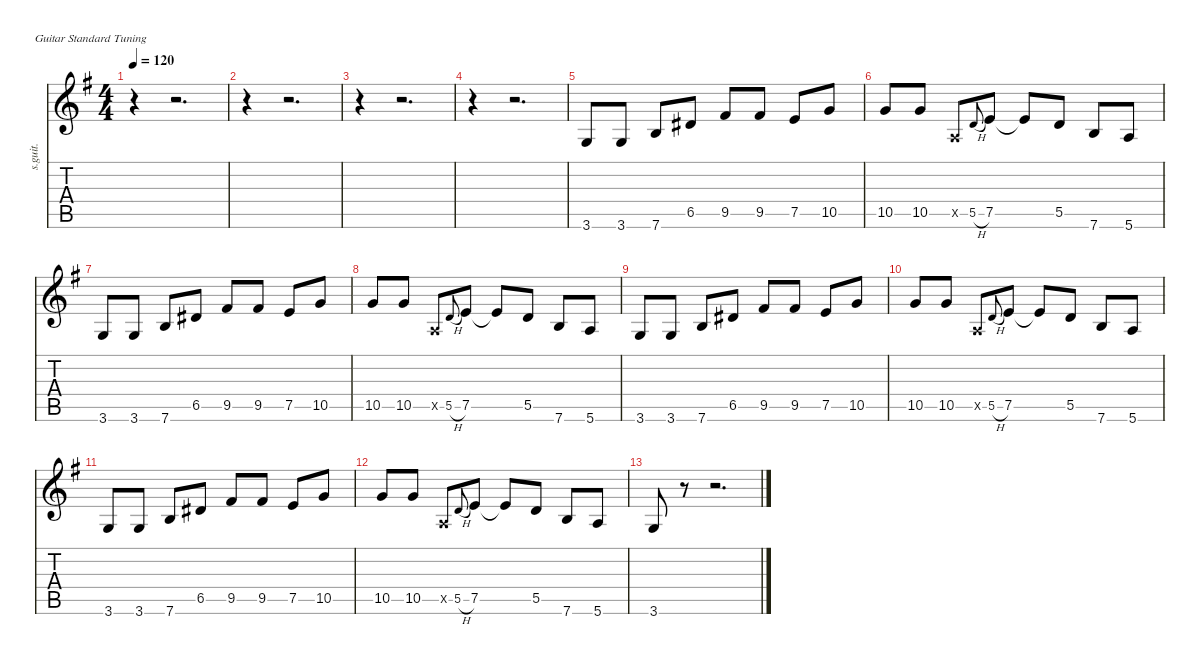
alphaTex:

\defaultSystemsLayout 4
\hideDynamics
\bracketExtendMode nobrackets
\otherSystemsTrackNameOrientation horizontal
\track ("Track 2" "s.guit.") {mute instrument acousticguitarsteel}
\staff {score tabs}
\tuning (E4 B3 G3 D3 A2 E2)
\ts (4 4)
\tempo 120
\clef g2
\ks g
r.4{dy mf beam Down} r.2{d beam Down} |
r.4{beam Down} r.2{d beam Down} |
r.4{beam Down} r.2{d beam Down} |
r.4{beam Down} r.2{d beam Down} |
3.6{acc forcenatural}.8{beam Up} 3.6{acc forcenatural}.8{beam Up} 7.6{acc forcenatural}.8{beam Up} 6.5{acc #}.8{beam Up} 9.5{acc #}.8{beam Up} 9.5{acc #}.8{beam Up} 7.5{acc forcenatural}.8{beam Up} 10.5{acc forcenatural}.8{beam Up} |
10.5{acc forcenatural}.8{beam Up} 10.5{acc forcenatural}.8{beam Up} 0.5{x acc forcenatural}.8{beam Up} 5.5{h acc forcenatural}.8{gr onbeat beam Up} 7.5{acc forcenatural}.8{beam Up} 7.5{t acc forcenatural}.8{beam Up} 5.5{acc forcenatural}.8{beam Up} 7.6{acc forcenatural}.8{beam Up} 5.6{acc forcenatural}.8{beam Up} |
3.6{acc forcenatural}.8{beam Up} 3.6{acc forcenatural}.8{beam Up} 7.6{acc forcenatural}.8{beam Up} 6.5{acc #}.8{beam Up} 9.5{acc #}.8{beam Up} 9.5{acc #}.8{beam Up} 7.5{acc forcenatural}.8{beam Up} 10.5{acc forcenatural}.8{beam Up} |
10.5{acc forcenatural}.8{beam Up} 10.5{acc forcenatural}.8{beam Up} 0.5{x acc forcenatural}.8{beam Up} 5.5{h acc forcenatural}.8{gr onbeat beam Up} 7.5{acc forcenatural}.8{beam Up} 7.5{t acc forcenatural}.8{beam Up} 5.5{acc forcenatural}.8{beam Up} 7.6{acc forcenatural}.8{beam Up} 5.6{acc forcenatural}.8{beam Up} |
3.6{acc forcenatural}.8{beam Up} 3.6{acc forcenatural}.8{beam Up} 7.6{acc forcenatural}.8{beam Up} 6.5{acc #}.8{beam Up} 9.5{acc #}.8{beam Up} 9.5{acc #}.8{beam Up} 7.5{acc forcenatural}.8{beam Up} 10.5{acc forcenatural}.8{beam Up} |
10.5{acc forcenatural}.8{beam Up} 10.5{acc forcenatural}.8{beam Up} 0.5{x acc forcenatural}.8{beam Up} 5.5{h acc forcenatural}.8{gr onbeat beam Up} 7.5{acc forcenatural}.8{beam Up} 7.5{t acc forcenatural}.8{beam Up} 5.5{acc forcenatural}.8{beam Up} 7.6{acc forcenatural}.8{beam Up} 5.6{acc forcenatural}.8{beam Up} |
3.6{acc forcenatural}.8{beam Up} 3.6{acc forcenatural}.8{beam Up} 7.6{acc forcenatural}.8{beam Up} 6.5{acc #}.8{beam Up} 9.5{acc #}.8{beam Up} 9.5{acc #}.8{beam Up} 7.5{acc forcenatural}.8{beam Up} 10.5{acc forcenatural}.8{beam Up} |
10.5{acc forcenatural}.8{beam Up} 10.5{acc forcenatural}.8{beam Up} 0.5{x acc forcenatural}.8{beam Up} 5.5{h acc forcenatural}.8{gr onbeat beam Up} 7.5{acc forcenatural}.8{beam Up} 7.5{t acc forcenatural}.8{beam Up} 5.5{acc forcenatural}.8{beam Up} 7.6{acc forcenatural}.8{beam Up} 5.6{acc forcenatural}.8{beam Up} |
3.6{acc forcenatural}.8{dy f beam Up} r.8{beam Up} r.2{d beam Up}
